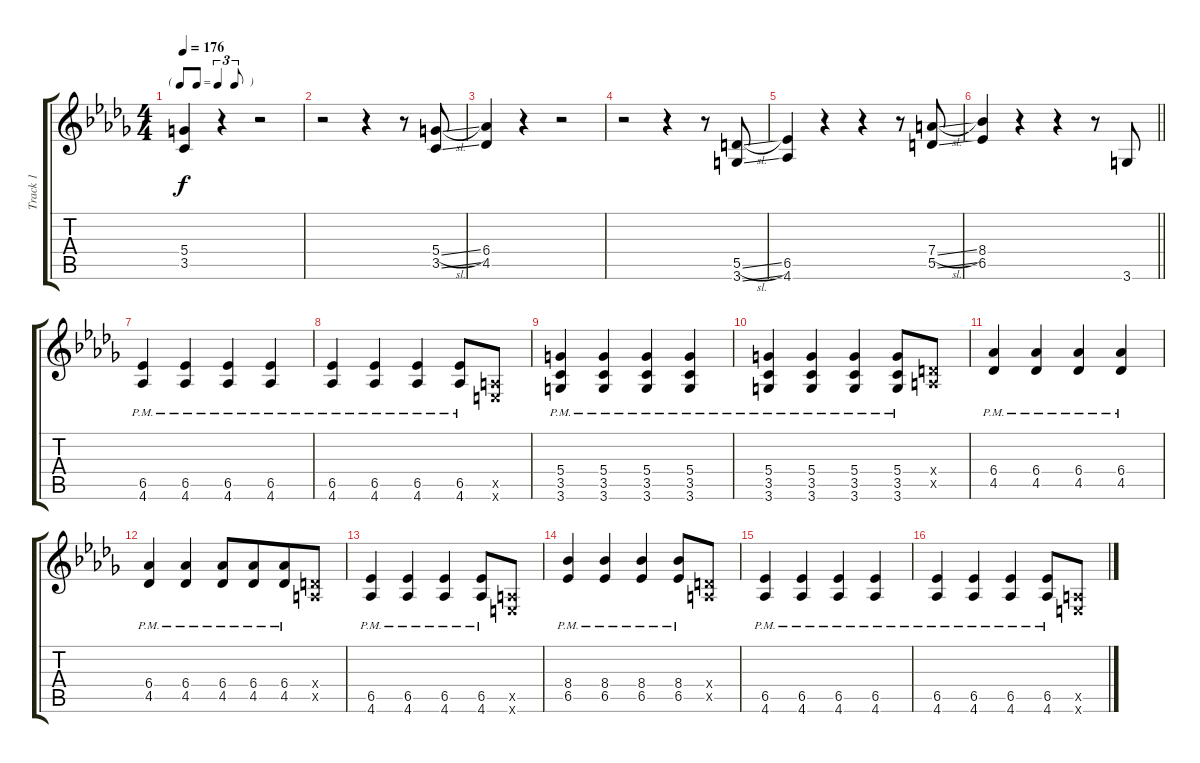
\track ("Track 1" "Track 1") {instrument distortionguitar}
\staff {score tabs}
\tuning (E4 B3 G3 D3 A2 E2) {hide}
\ts (4 4)
\tf triplet8th
\tempo 176
\clef g2
\ks db
(5.4 3.5).4{dy f} r.4 r.2 |
r.2 r.4 r.8 (5.4{sl} 3.5{ss}).8 |
(6.4 4.5).4 r.4 r.2 |
r.2 r.4 r.8 (5.5{sl} 3.6{ss}).8 |
(6.5 4.6).4 r.4 r.4 r.8 (7.4{sl} 5.5{ss}).8 |
\barLineRight lightlight
(8.4 6.5).4 r.4 r.4 r.8 3.6.8 |
(6.5{pm} 4.6{pm}).4 (6.5{pm} 4.6{pm}).4 (6.5{pm} 4.6{pm}).4 (6.5{pm} 4.6{pm}).4 |
(6.5{pm} 4.6{pm}).4 (6.5{pm} 4.6{pm}).4 (6.5{pm} 4.6{pm}).4 (6.5{pm} 4.6{pm}).8 (0.5{x} 0.6{x}).8 |
(5.4{pm} 3.5{pm} 3.6{pm}).4 (5.4{pm} 3.5{pm} 3.6{pm}).4 (5.4{pm} 3.5{pm} 3.6{pm}).4 (5.4{pm} 3.5{pm} 3.6{pm}).4 |
(5.4{pm} 3.5{pm} 3.6{pm}).4 (5.4{pm} 3.5{pm} 3.6{pm}).4 (5.4{pm} 3.5{pm} 3.6{pm}).4 (5.4{pm} 3.5{pm} 3.6{pm}).8 (0.4{x} 0.5{x}).8 |
(6.4{pm} 4.5{pm}).4 (6.4{pm} 4.5{pm}).4 (6.4{pm} 4.5{pm}).4 (6.4{pm} 4.5{pm}).4 |
(6.4{pm} 4.5{pm}).4 (6.4{pm} 4.5{pm}).4 (6.4{pm} 4.5{pm}).8 (6.4{pm} 4.5{pm}).8{beam merge} (6.4{pm} 4.5{pm}).8 (0.4{x} 0.5{x}).8 |
(6.5{pm} 4.6{pm}).4 (6.5{pm} 4.6{pm}).4 (6.5{pm} 4.6{pm}).4 (6.5{pm} 4.6{pm}).8 (0.5{x} 0.6{x}).8 |
(8.4{pm} 6.5{pm}).4 (8.4{pm} 6.5{pm}).4 (8.4{pm} 6.5{pm}).4 (8.4{pm} 6.5{pm}).8 (0.4{x} 0.5{x}).8 |
(6.5{pm} 4.6{pm}).4 (6.5{pm} 4.6{pm}).4 (6.5{pm} 4.6{pm}).4 (6.5{pm} 4.6{pm}).4 |
(6.5{pm} 4.6{pm}).4 (6.5{pm} 4.6{pm}).4 (6.5{pm} 4.6{pm}).4 (6.5{pm} 4.6{pm}).8 (0.5{x} 0.6{x}).8
